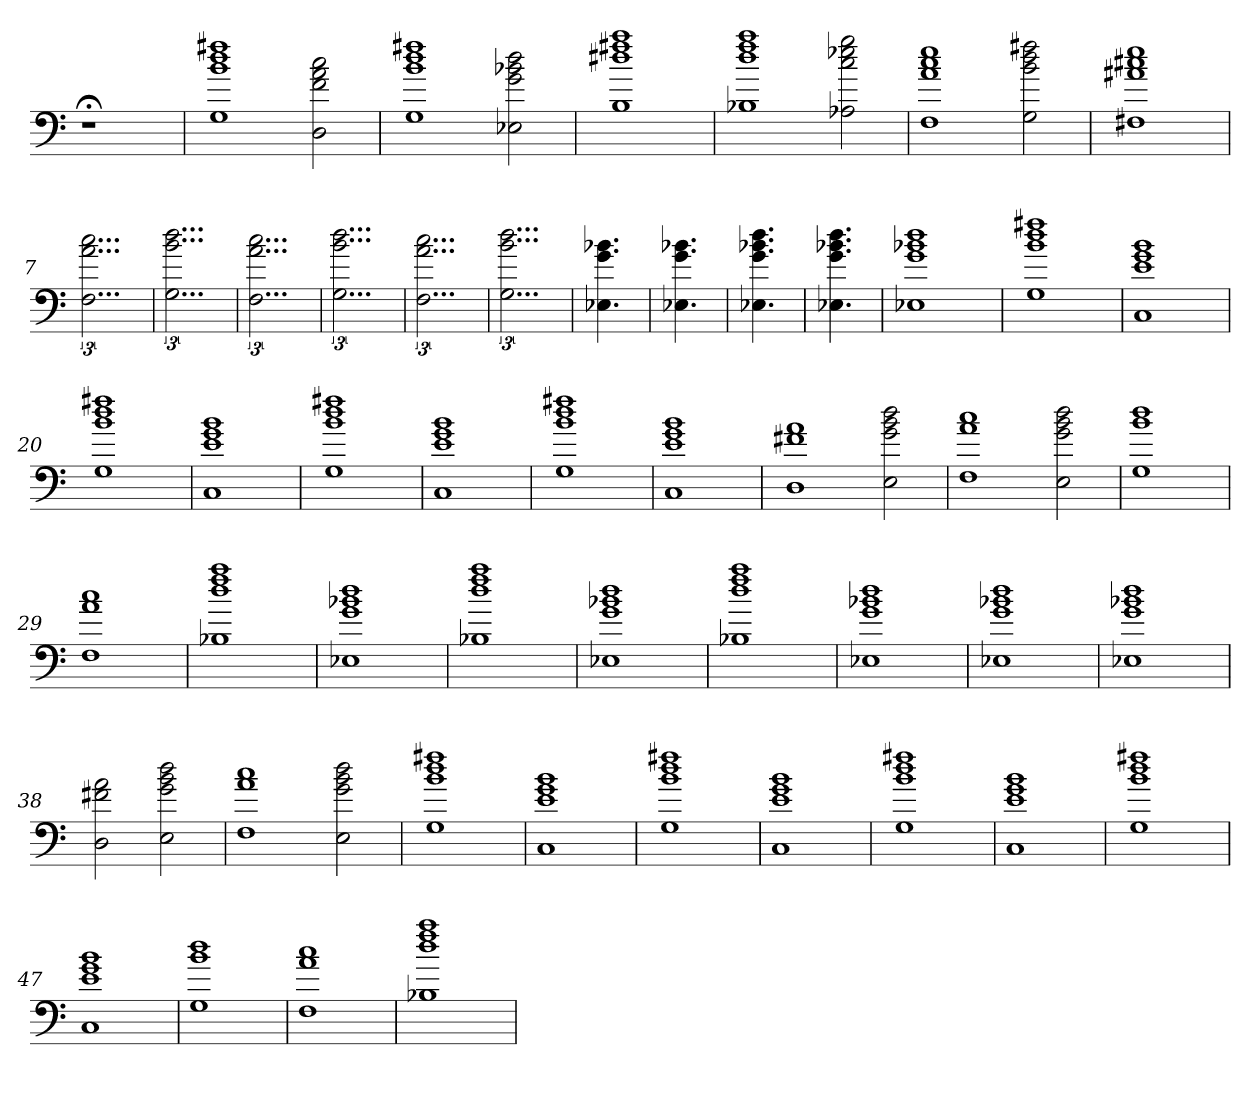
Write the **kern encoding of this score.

**kern
*part1
*staff1
=
1r;<
=1
1G 1b 1dd 1ff#X
2D 2f 2a 2cc
=2
1G 1b 1dd 1ff#X
2E-X 2g 2b-X 2dd
=3
1B 1dd#X 1ff#X 1aa
=4
1B-X 1dd 1ff 1aa
2A-X 2cc 2ee-X 2gg
=5
1F 1a 1cc 1ee
2G 2b 2dd 2ff#X
=6
1F#X 1a#X 1cc#X 1ee
=7
3...F 3...a 3...cc
=8
3...G 3...b 3...dd
=9
3...F 3...a 3...cc
=10
3...G 3...b 3...dd
=11
3...F 3...a 3...cc
=12
3...G 3...b 3...dd
=13
4.E-X 4.g 4.b-X
=14
4.E-X 4.g 4.b-X
=15
4.E-X 4.g 4.b-X 4.dd
=16
4.E-X 4.g 4.b-X 4.dd
=17
1E-X 1g 1b-X 1dd
=18
1G 1b 1dd 1ff#X
=19
1C 1e 1g 1b
=20
1G 1b 1dd 1ff#X
=21
1C 1e 1g 1b
=22
1G 1b 1dd 1ff#X
=23
1C 1e 1g 1b
=24
1G 1b 1dd 1ff#X
=25
1C 1e 1g 1b
=26
1D 1f#X 1a
2E 2g 2b 2dd
=27
1F 1a 1cc
2E 2g 2b 2dd
=28
1G 1b 1dd
=29
1F 1a 1cc
=30
1B-X 1dd 1ff 1aa
=31
1E-X 1g 1b-X 1dd
=32
1B-X 1dd 1ff 1aa
=33
1E-X 1g 1b-X 1dd
=34
1B-X 1dd 1ff 1aa
=35
1E-X 1g 1b-X 1dd
=36
1E-X 1g 1b-X 1dd
=37
1E-X 1g 1b-X 1dd
=38
2D 2f#X 2a
2E 2g 2b 2dd
=39
1F 1a 1cc
2E 2g 2b 2dd
=40
1G 1b 1dd 1ff#X
=41
1C 1e 1g 1b
=42
1G 1b 1dd 1ff#X
=43
1C 1e 1g 1b
=44
1G 1b 1dd 1ff#X
=45
1C 1e 1g 1b
=46
1G 1b 1dd 1ff#X
=47
1C 1e 1g 1b
=48
1G 1b 1dd
=49
1F 1a 1cc
=50
1B-X 1dd 1ff 1aa
=
*-
